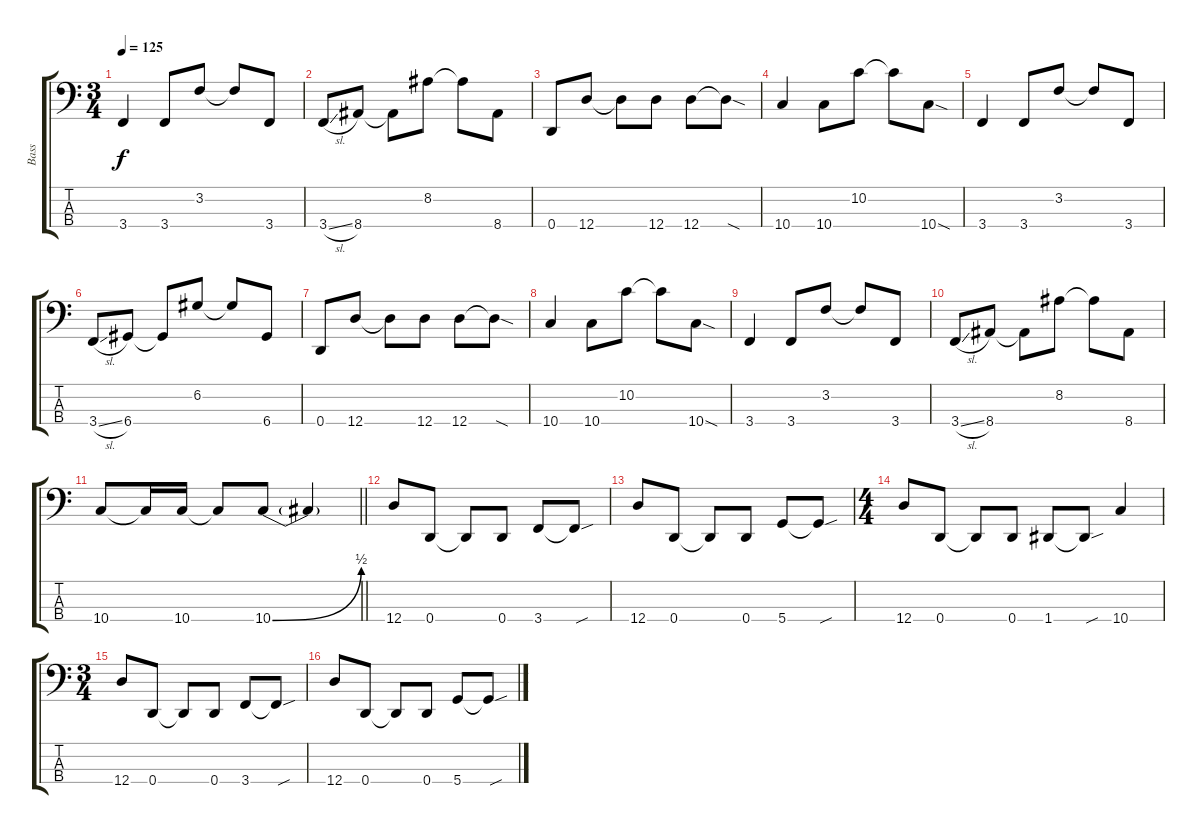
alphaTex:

\track ("Bass" "Bass") {instrument electricbassfinger}
\staff {score tabs}
\tuning (G2 D2 A1 D1) {hide}
\ts (3 4)
\tempo 125
\clef f4
\ks c
3.4.4{dy f} 3.4.8 3.2.8 3.2{t}.8 3.4.8 |
3.4{sl}.8 8.4.8 8.4{t}.8 8.2.8 8.2{t}.8 8.4.8 |
0.4.8 12.4.8 12.4{t}.8 12.4.8 12.4.8 12.4{sod t}.8 |
10.4.4 10.4.8 10.2.8 10.2{t}.8 10.4{sod}.8 |
3.4.4 3.4.8 3.2.8 3.2{t}.8 3.4.8 |
3.4{sl}.8 6.4.8 6.4{t}.8 6.2.8 6.2{t}.8 6.4.8 |
0.4.8 12.4.8 12.4{t}.8 12.4.8 12.4.8 12.4{sod t}.8 |
10.4.4 10.4.8 10.2.8 10.2{t}.8 10.4{sod}.8 |
3.4.4 3.4.8 3.2.8 3.2{t}.8 3.4.8 |
3.4{sl}.8 8.4.8 8.4{t}.8 8.2.8 8.2{t}.8 8.4.8 |
\barLineRight lightlight
10.4.8 10.4{t}.16 10.4.16 10.4{t}.8 10.4{be (bend 0 0 60 2)}.8 10.4{t}.4 |
\section ("" "")
12.4.8 0.4.8 0.4{t}.8 0.4.8 3.4.8 3.4{sou t}.8 |
12.4.8 0.4.8 0.4{t}.8 0.4.8 5.4.8 5.4{sou t}.8 |
\ts (4 4)
12.4.8 0.4.8 0.4{t}.8 0.4.8 1.4.8 1.4{sou t}.8 10.4.4 |
\ts (3 4)
12.4.8 0.4.8 0.4{t}.8 0.4.8 3.4.8 3.4{sou t}.8 |
12.4.8 0.4.8 0.4{t}.8 0.4.8 5.4.8 5.4{sou t}.8
